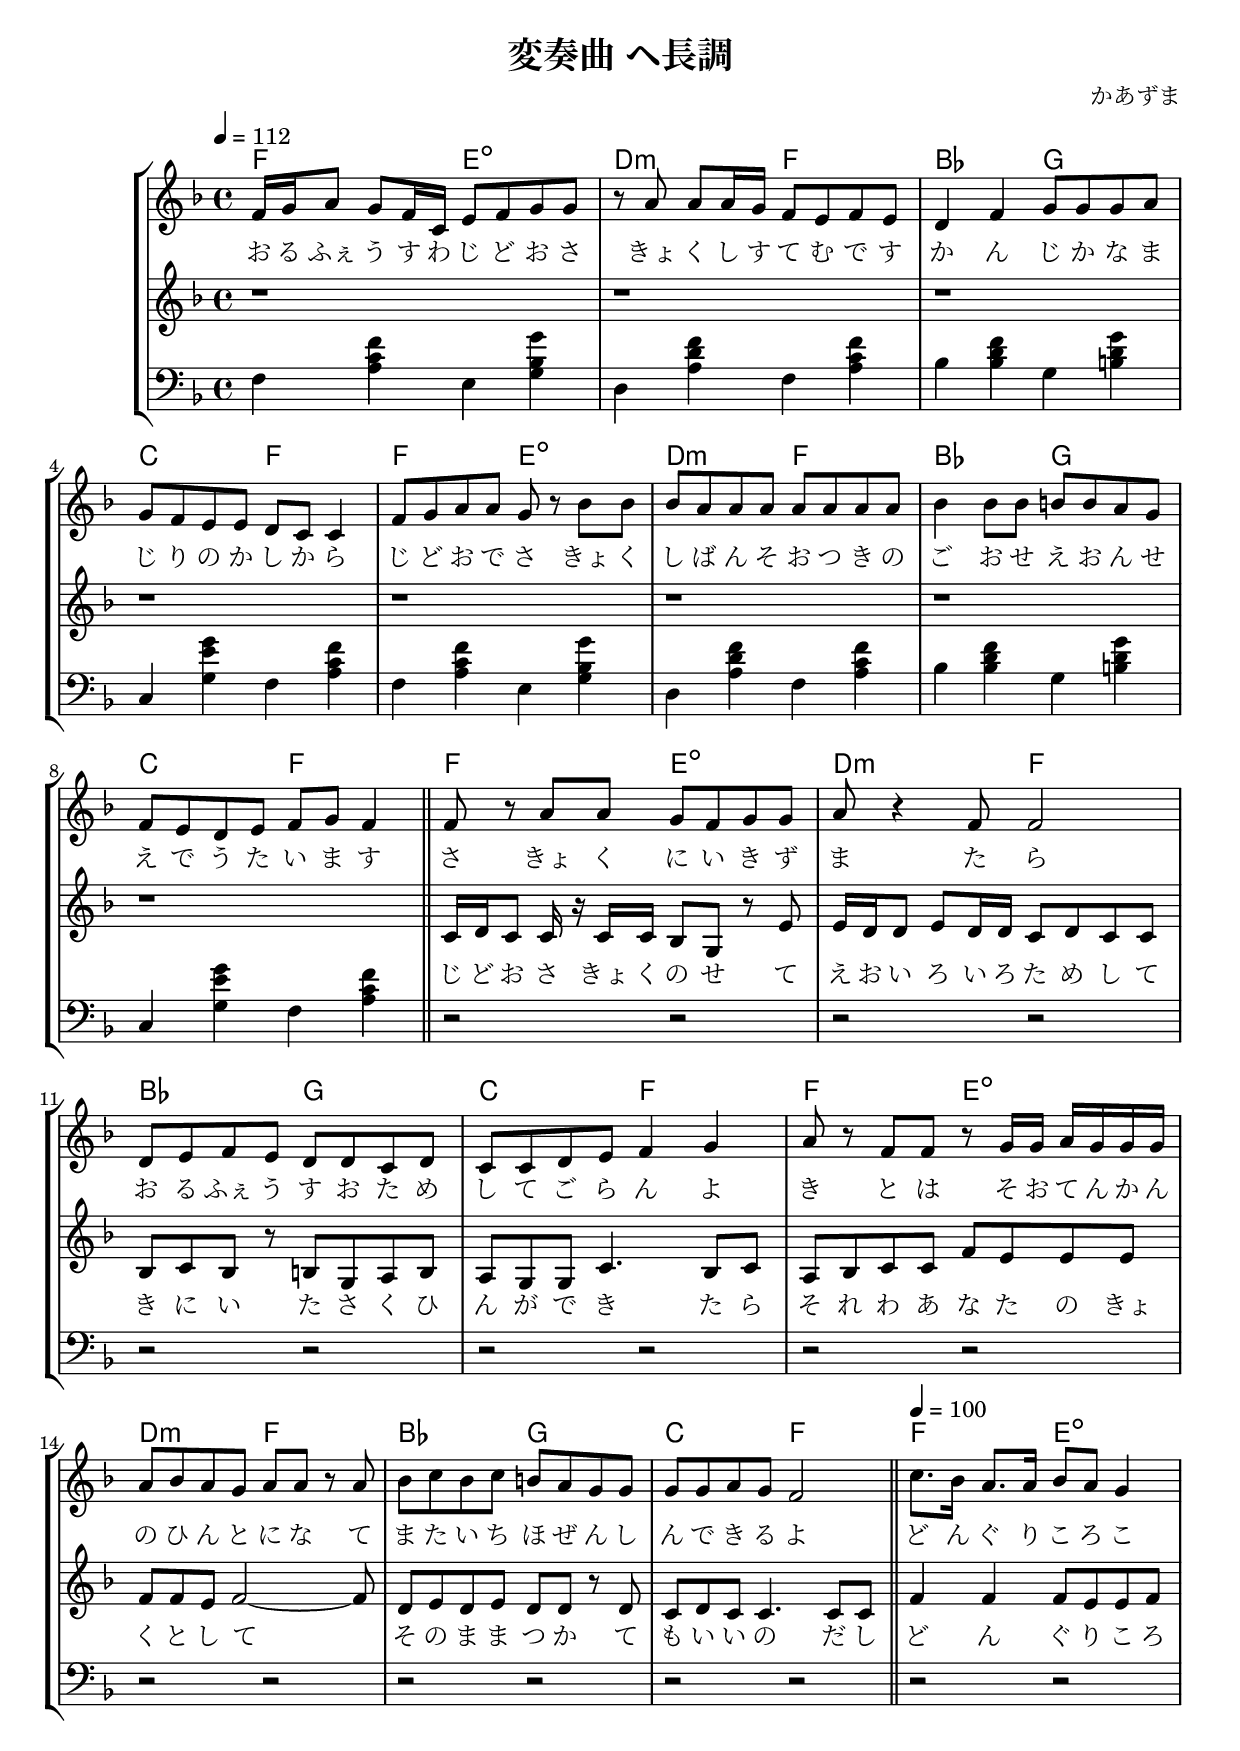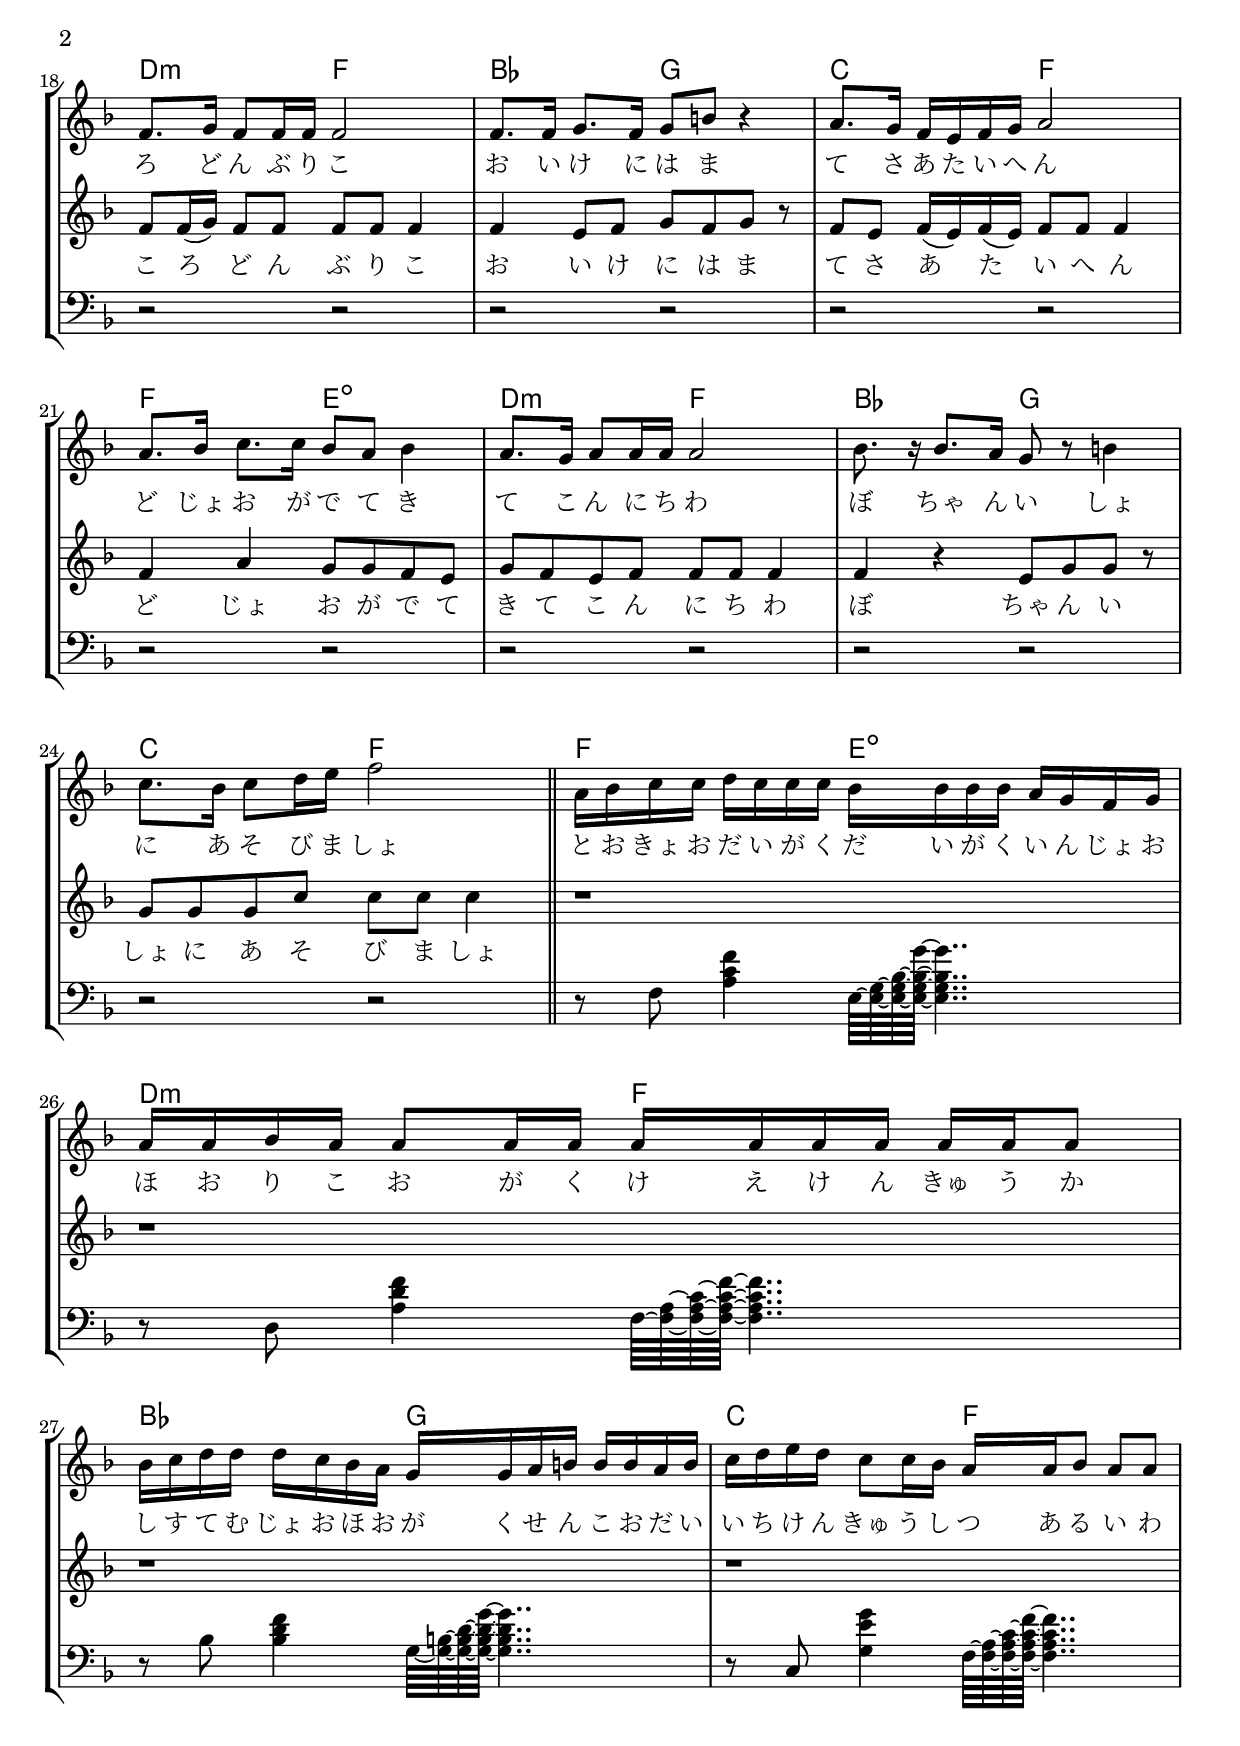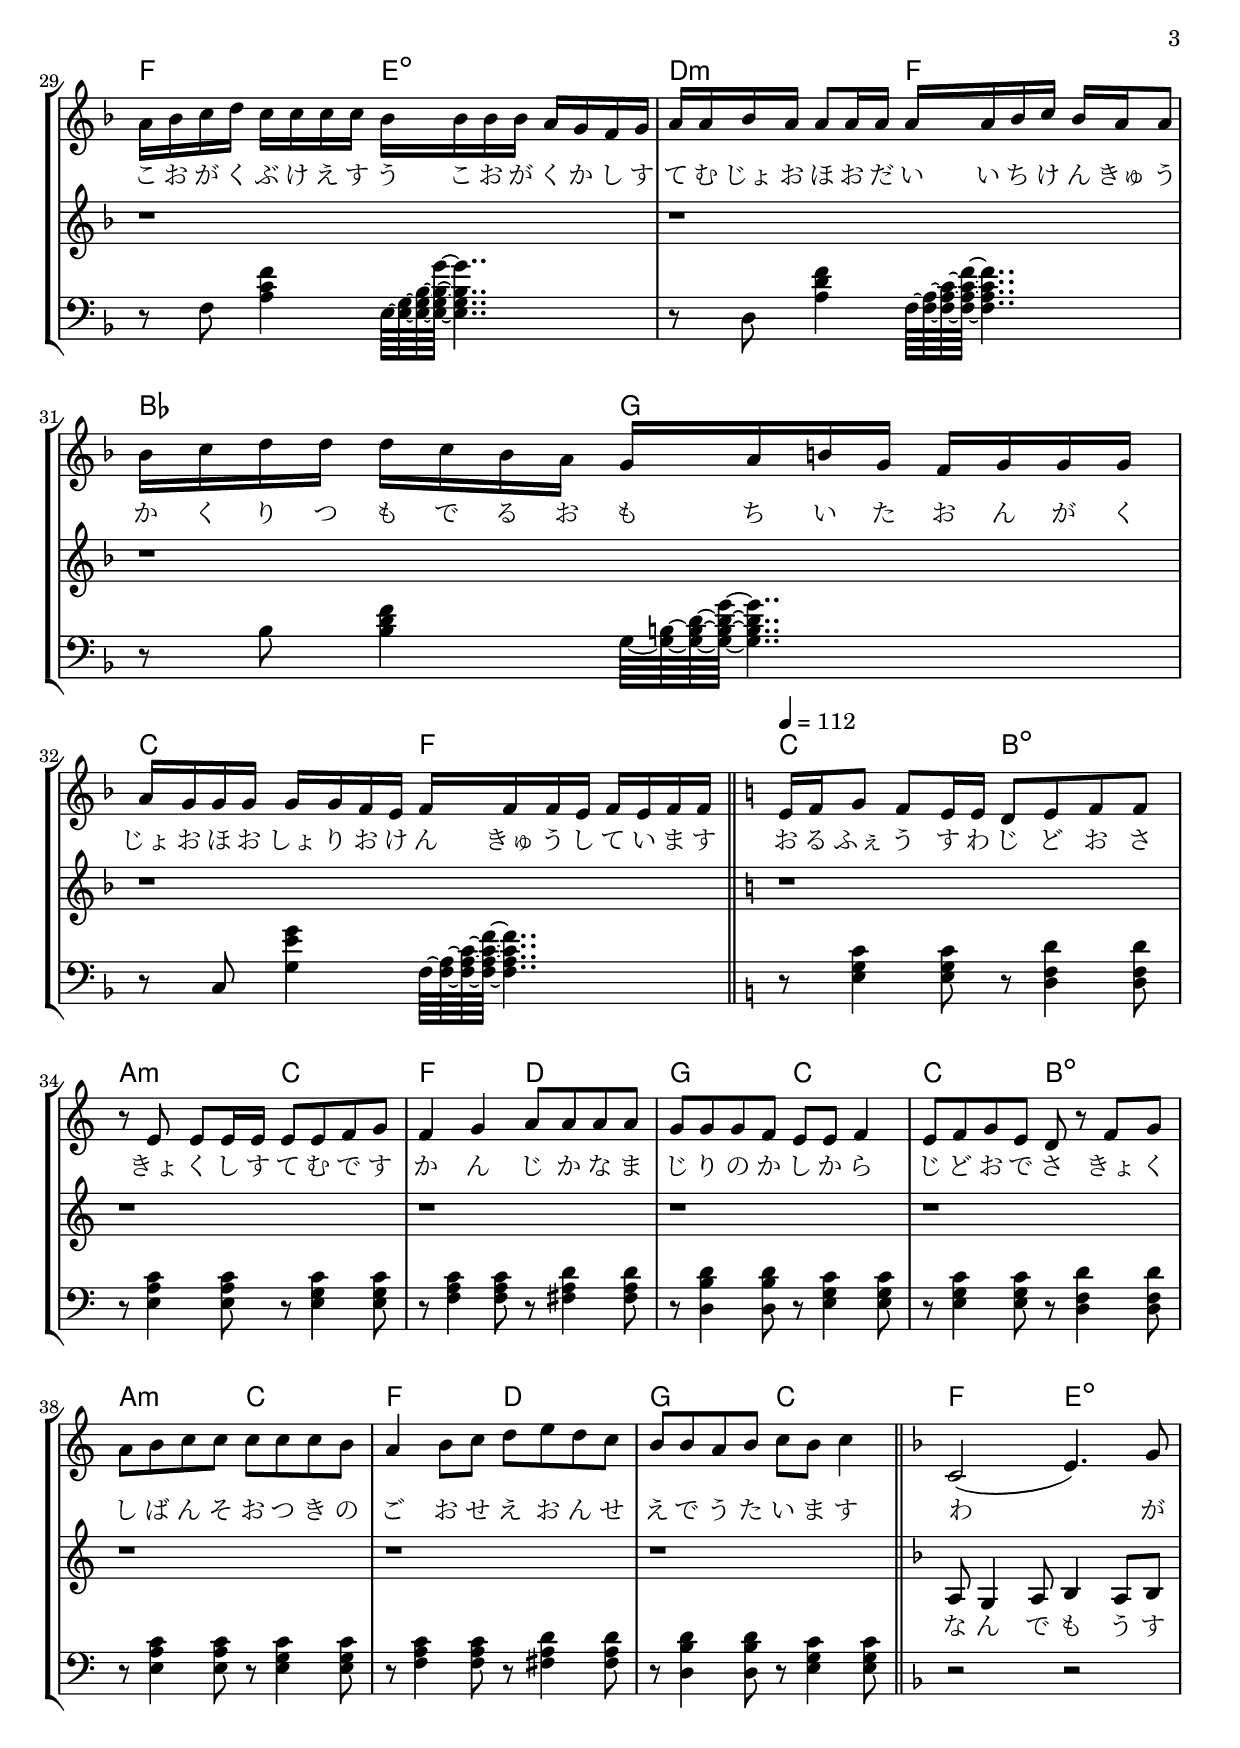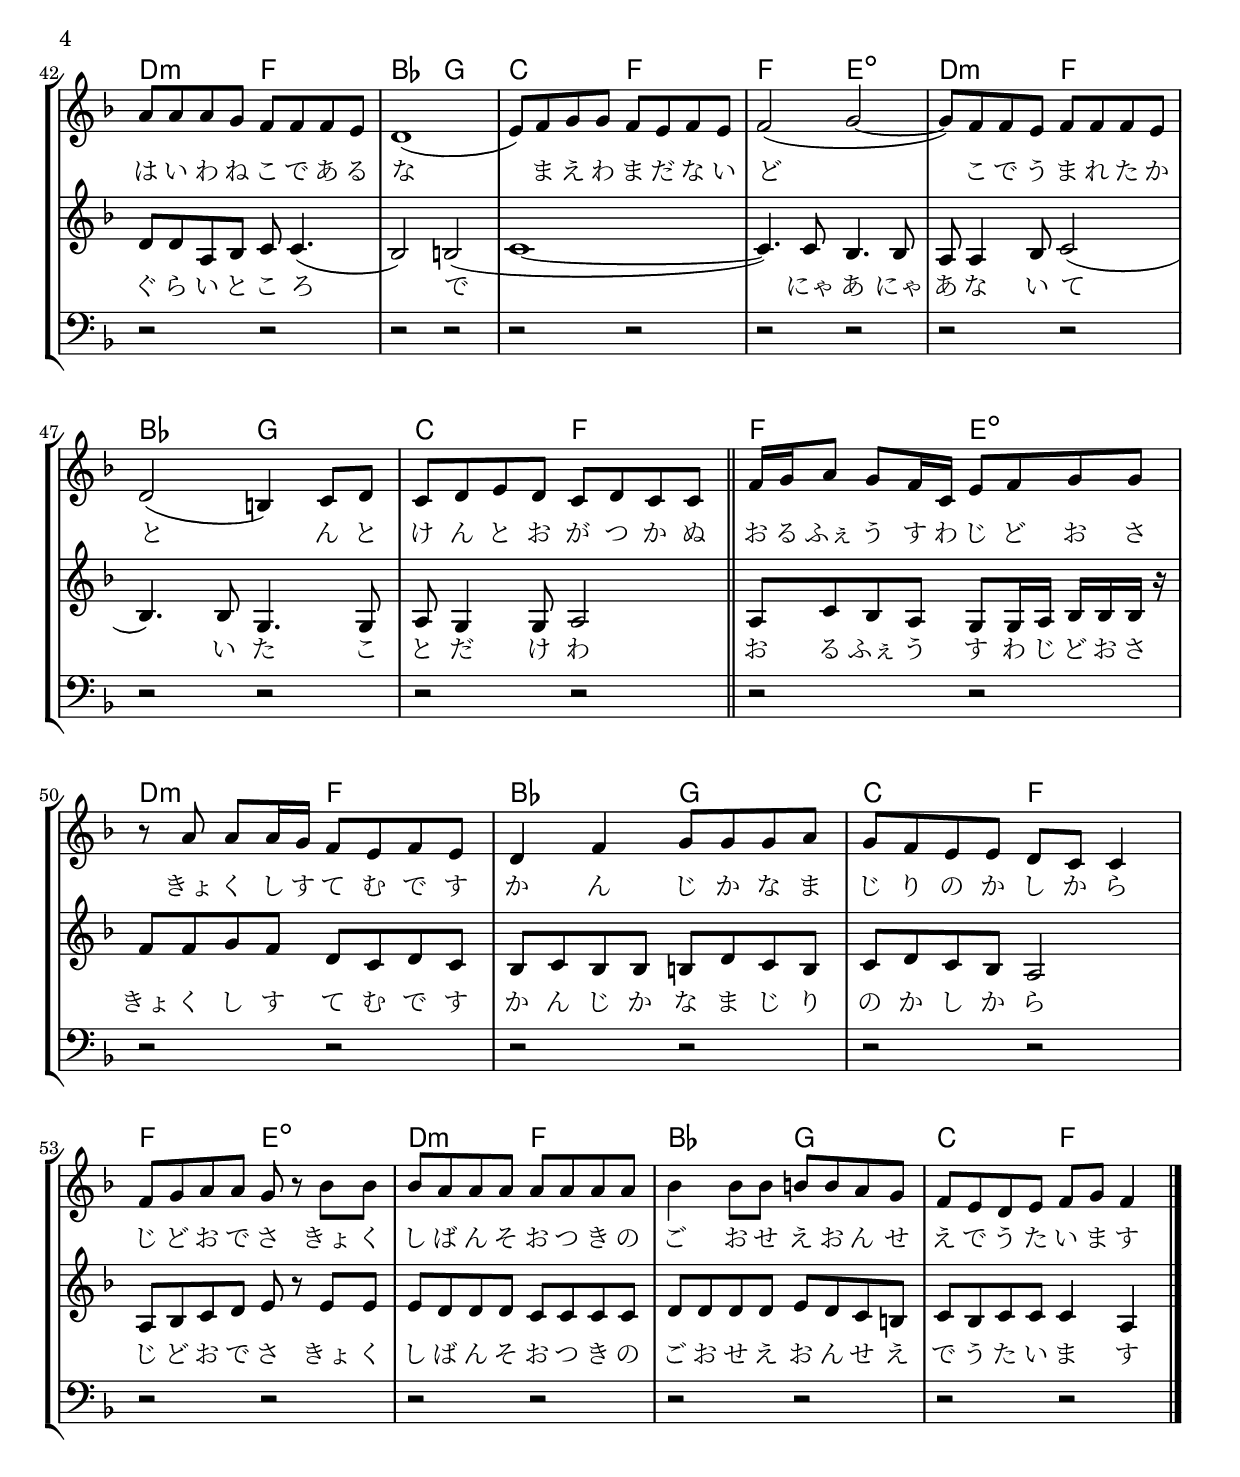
\version "2.12.1"

\header {
	title = \markup {"変奏曲 ヘ長調"}
	composer = \markup \center-column {かあずま}
}

harmony = \chordmode {
	f2 e:dim d:m f bes g c f f e:dim d:m f bes g c f 

	f e:dim d:m f bes g c f f e:dim d:m f bes g c f 

	f e:dim d:m f bes g c f f e:dim d:m f bes g c f 

	f e:dim d:m f bes g c f f e:dim d:m f bes g c f 

	c b:dim a:m c f d g c c b:dim a:m c f d g c 

	f e:dim d:m f bes g c f f e:dim d:m f bes g c f 

	f e:dim d:m f bes g c f f e:dim d:m f bes g c f 
}

melody = {
	\set Staff.midiInstrument = #"Harpsichord"
		\key f \major
	\tempo 4 = 112
f'16  g'16  a'8  g'8  f'16  c'16  e'8  f'8  g'8  g'8 
	r8  a'8  a'8  a'16  g'16  f'8  e'8  f'8  e'8 
	d'4  f'4  g'8  g'8  g'8  a'8 
	g'8  f'8  e'8  e'8  d'8  c'8  c'4 
	f'8  g'8  a'8  a'8  g'8  r8  bes'8  bes'8 
	bes'8  a'8  a'8  a'8  a'8  a'8  a'8  a'8 
	bes'4  bes'8  bes'8  b'8  b'8  a'8  g'8 
	f'8  e'8  d'8  e'8  f'8  g'8  f'4
	\set Staff.midiInstrument = #"Harpsichord"
	f'8  r8  a'8  a'8  g'8  f'8  g'8  g'8 
	a'8  r4  f'8  f'2 
	d'8  e'8  f'8  e'8  d'8  d'8  c'8  d'8 
	c'8  c'8  d'8  e'8  f'4  g'4 
	a'8  r8  f'8  f'8  r8  g'16  g'16  a'16  g'16  g'16  g'16 
	a'8  bes'8  a'8  g'8  a'8  a'8  r8  a'8 
	bes'8  c''8  bes'8  c''8  b'8  a'8  g'8  g'8 
	g'8  g'8  a'8  g'8  f'2
	\set Staff.midiInstrument = #"Harpsichord"
		\tempo 4 = 100
c''8.  bes'16  a'8.  a'16  bes'8  a'8  g'4 
	f'8.  g'16  f'8  f'16  f'16  f'2 
	f'8.  f'16  g'8.  f'16  g'8  b'8  r4 
	a'8.  g'16  f'16  e'16  f'16  g'16  a'2 
	a'8.  bes'16  c''8.  c''16  bes'8  a'8  bes'4 
	a'8.  g'16  a'8  a'16  a'16  a'2 
	bes'8.  r16  bes'8.  a'16  g'8  r8  b'4 
	c''8.  bes'16  c''8  d''16  e''16  f''2
	\set Staff.midiInstrument = #"Harpsichord"
	a'16  bes'16  c''16  c''16  d''16  c''16  c''16  c''16  bes'16  bes'16  bes'16  bes'16  a'16  g'16  f'16  g'16 
	a'16  a'16  bes'16  a'16  a'8  a'16  a'16  a'16  a'16  a'16  a'16  a'16  a'16  a'8 
	bes'16  c''16  d''16  d''16  d''16  c''16  bes'16  a'16  g'16  g'16  a'16  b'16  b'16  b'16  a'16  b'16 
	c''16  d''16  e''16  d''16  c''8  c''16  bes'16  a'16  a'16  bes'8  a'8  a'8 
	a'16  bes'16  c''16  d''16  c''16  c''16  c''16  c''16  bes'16  bes'16  bes'16  bes'16  a'16  g'16  f'16  g'16 
	a'16  a'16  bes'16  a'16  a'8  a'16  a'16  a'16  a'16  bes'16  c''16  bes'16  a'16  a'8 
	bes'16  c''16  d''16  d''16  d''16  c''16  bes'16  a'16  g'16  a'16  b'16  g'16  f'16  g'16  g'16  g'16 
	a'16  g'16  g'16  g'16  g'16  g'16  f'16  e'16  f'16  f'16  f'16  e'16  f'16  e'16  f'16  f'16
	\set Staff.midiInstrument = #"Harpsichord"
		\key c \major
	\tempo 4 = 112
e'16  f'16  g'8  f'8  e'16  e'16  d'8  e'8  f'8  f'8 
	r8  e'8  e'8  e'16  e'16  e'8  e'8  f'8  g'8 
	f'4  g'4  a'8  a'8  a'8  a'8 
	g'8  g'8  g'8  f'8  e'8  e'8  f'4 
	e'8  f'8  g'8  e'8  d'8  r8  f'8  g'8 
	a'8  b'8  c''8  c''8  c''8  c''8  c''8  b'8 
	a'4  b'8  c''8  d''8  e''8  d''8  c''8 
	b'8  b'8  a'8  b'8  c''8  b'8  c''4
	\set Staff.midiInstrument = #"Harpsichord"
		\key f \major
c'2  (e'4.)  g'8 
	a'8  a'8  a'8  g'8  f'8  f'8  f'8  e'8 
	d'1 
	(e'8)  f'8  g'8  g'8  f'8  e'8  f'8  e'8 
	f'2  (g'2~ 
	g'8)  f'8  f'8  e'8  f'8  f'8  f'8  e'8 
	d'2  (b4)  c'8  d'8 
	c'8  d'8  e'8  d'8  c'8  d'8  c'8  c'8
	\set Staff.midiInstrument = #"Harpsichord"
	f'16  g'16  a'8  g'8  f'16  c'16  e'8  f'8  g'8  g'8 
	r8  a'8  a'8  a'16  g'16  f'8  e'8  f'8  e'8 
	d'4  f'4  g'8  g'8  g'8  a'8 
	g'8  f'8  e'8  e'8  d'8  c'8  c'4 
	f'8  g'8  a'8  a'8  g'8  r8  bes'8  bes'8 
	bes'8  a'8  a'8  a'8  a'8  a'8  a'8  a'8 
	bes'4  bes'8  bes'8  b'8  b'8  a'8  g'8 
	f'8  e'8  d'8  e'8  f'8  g'8  f'4
	\bar "|."
}

words = \lyricmode {
	お  る  ふぇ  う  す  わ  じ  ど  お  さ  きょ  く  し  す  て  む  で  す  か  ん  じ  か  な  ま  じ  り  の  か  し  か  ら  じ  ど  お  で  さ  きょ  く  し  ば  ん  そ  お  つ  き  の  ご  お  せ  え  お  ん  せ  え  で  う  た  い  ま  す  
	さ  きょ  く  に  い  き  ず  ま  た  ら  お  る  ふぇ  う  す  お  た  め  し  て  ご  ら  ん  よ  き  と  は  そ  お  て  ん  か  ん  の  ひ  ん  と  に  な  て  ま  た  い  ち  ほ  ぜ  ん  し  ん  で  き  る  よ  
	ど  ん  ぐ  り  こ  ろ  こ  ろ  ど  ん  ぶ  り  こ  お  い  け  に  は  ま  て  さ  あ  た  い  へ  ん  ど  じょ  お  が  で  て  き  て  こ  ん  に  ち  わ  ぼ  ちゃ  ん  い  しょ  に  あ  そ  び  ま  しょ  
	と  お  きょ  お  だ  い  が  く  だ  い  が  く  い  ん  じょ  お  ほ  お  り  こ  お  が  く  け  え  け  ん  きゅ  う  か  し  す  て  む  じょ  お  ほ  お  が  く  せ  ん  こ  お  だ  い  い  ち  け  ん  きゅ  う  し  つ  あ  る  い  わ  こ  お  が  く  ぶ  け  え  す  う  こ  お  が  く  か  し  す  て  む  じょ  お  ほ  お  だ  い  い  ち  け  ん  きゅ  う  か  く  り  つ  も  で  る  お  も  ち  い  た  お  ん  が  く  じょ  お  ほ  お  しょ  り  お  け  ん  きゅ  う  し  て  い  ま  す  
	お  る  ふぇ  う  す  わ  じ  ど  お  さ  きょ  く  し  す  て  む  で  す  か  ん  じ  か  な  ま  じ  り  の  か  し  か  ら  じ  ど  お  で  さ  きょ  く  し  ば  ん  そ  お  つ  き  の  ご  お  せ  え  お  ん  せ  え  で  う  た  い  ま  す  
	わ  が  は  い  わ  ね  こ  で  あ  る  な  ま  え  わ  ま  だ  な  い  ど  こ  で  う  ま  れ  た  か  と  ん  と  け  ん  と  お  が  つ  か  ぬ  
	お  る  ふぇ  う  す  わ  じ  ど  お  さ  きょ  く  し  す  て  む  で  す  か  ん  じ  か  な  ま  じ  り  の  か  し  か  ら  じ  ど  お  で  さ  きょ  く  し  ば  ん  そ  お  つ  き  の  ご  お  せ  え  お  ん  せ  え  で  う  た  い  ま  す  
}

secondmelody = {
	\key f \major
	\tempo 4 = 112
	r1 | r1 | r1 | r1 | r1 | r1 | r1 | r1   
	\set Staff.midiInstrument = #"Harpsichord"
	c'16  d'16  c'8  c'16  r16  c'16  c'16  bes8  g8  r8  e'8 
	e'16  d'16  d'8  e'8  d'16  d'16  c'8  d'8  c'8  c'8 
	bes8  c'8  bes8  r8  b8  g8  a8  b8 
	a8  g8  g8  c'4.  bes8  c'8 
	a8  bes8  c'8  c'8  f'8  e'8  e'8  e'8 
	f'8  f'8  e'8  f'2~f'8 
	d'8  e'8  d'8  e'8  d'8  d'8  r8  d'8 
	c'8  d'8  c'8  c'4.  c'8  c'8
	\set Staff.midiInstrument = #"Harpsichord"
		\tempo 4 = 100
f'4  f'4  f'8  e'8  e'8  f'8 
	f'8  f'16  (g'16)  f'8  f'8  f'8  f'8  f'4 
	f'4  e'8  f'8  g'8  f'8  g'8  r8 
	f'8  e'8  f'16  (e'16)  f'16  (e'16)  f'8  f'8  f'4 
	f'4  a'4  g'8  g'8  f'8  e'8 
	g'8  f'8  e'8  f'8  f'8  f'8  f'4 
	f'4  r4  e'8  g'8  g'8  r8 
	g'8  g'8  g'8  c''8  c''8  c''8  c''4
	r1 | r1 | r1 | r1 | r1 | r1 | r1 | r1   
	\key c \major
	\tempo 4 = 112
	r1 | r1 | r1 | r1 | r1 | r1 | r1 | r1   
	\set Staff.midiInstrument = #"Harpsichord"
		\key f \major
a8  g4  a8  bes4  a8  bes8 
	d'8  d'8  a8  bes8  c'8  c'4. 
	(bes2)  b2 
	(c'1~ 
	c'4.)  c'8  bes4.  bes8 
	a8  a4  bes8  c'2 
	(bes4.)  bes8  g4.  g8 
	a8  g4  g8  a2
	\set Staff.midiInstrument = #"Harpsichord"
	a8  c'8  bes8  a8  g8  g16  a16  bes16  bes16  bes16  r16 
	f'8  f'8  g'8  f'8  d'8  c'8  d'8  c'8 
	bes8  c'8  bes8  bes8  b8  d'8  c'8  b8 
	c'8  d'8  c'8  bes8  a2 
	a8  bes8  c'8  d'8  e'8  r8  e'8  e'8 
	e'8  d'8  d'8  d'8  c'8  c'8  c'8  c'8 
	d'8  d'8  d'8  d'8  e'8  d'8  c'8  b8 
	c'8  bes8  c'8  c'8  c'4  a4
	\bar "|."
}

secondwords = \lyricmode {
	
	じ  ど  お  さ  きょ  く  の  せ  て  え  お  い  ろ  い  ろ  た  め  し  て  き  に  い  た  さ  く  ひ  ん  が  で  き  た  ら  そ  れ  わ  あ  な  た  の  きょ  く  と  し  て  そ  の  ま  ま  つ  か  て  も  い  い  の  だ  し  
	ど  ん  ぐ  り  こ  ろ  こ  ろ  ど  ん  ぶ  り  こ  お  い  け  に  は  ま  て  さ  あ  た  い  へ  ん  ど  じょ  お  が  で  て  き  て  こ  ん  に  ち  わ  ぼ  ちゃ  ん  い  しょ  に  あ  そ  び  ま  しょ  
	
	
	な  ん  で  も  う  す  ぐ  ら  い  と  こ  ろ  で  にゃ  あ  にゃ  あ  な  い  て  い  た  こ  と  だ  け  わ  
	お  る  ふぇ  う  す  わ  じ  ど  お  さ  きょ  く  し  す  て  む  で  す  か  ん  じ  か  な  ま  じ  り  の  か  し  か  ら  じ  ど  お  で  さ  きょ  く  し  ば  ん  そ  お  つ  き  の  ご  お  せ  え  お  ん  せ  え  で  う  た  い  ま  す  
}

tempochange = {
	\tempo 4 = 112
	r1 | r1 | r1 | r1 | r1 | r1 | r1 | r1 \bar "||"
	\tempo 4 = 112
	r1 | r1 | r1 | r1 | r1 | r1 | r1 | r1 \bar "||"
	\tempo 4 = 100
	r1 | r1 | r1 | r1 | r1 | r1 | r1 | r1 \bar "||"
	\tempo 4 = 100
	r1 | r1 | r1 | r1 | r1 | r1 | r1 | r1 \bar "||"
	\tempo 4 = 112
	r1 | r1 | r1 | r1 | r1 | r1 | r1 | r1 \bar "||"
	\tempo 4 = 112
	r1 | r1 | r1 | r1 | r1 | r1 | r1 | r1 \bar "||"
	\tempo 4 = 112
	r1 | r1 | r1 | r1 | r1 | r1 | r1 | r1 \bar "|."
}

mainacc = {
	\clef bass
	\set Staff.midiInstrument = #"Harpsichord"
	\key f \major
	\tempo 4 = 112
	f4 <a c' f'>4
	e4 <g bes g'>4
	d4 <a d' f'>4
	f4 <a c' f'>4
	bes4 <bes d' f'>4
	g4 <b d' g'>4
	c4 <g e' g'>4
	f4 <a c' f'>4
	f4 <a c' f'>4
	e4 <g bes g'>4
	d4 <a d' f'>4
	f4 <a c' f'>4
	bes4 <bes d' f'>4
	g4 <b d' g'>4
	c4 <g e' g'>4
	f4 <a c' f'>4
	\bar "||"

	\set Staff.midiInstrument = #"Acoustic grand"
	r2
	r2
	r2
	r2
	r2
	r2
	r2
	r2
	r2
	r2
	r2
	r2
	r2
	r2
	r2
	r2
	\bar "||"

	\set Staff.midiInstrument = #"Acoustic grand"
	\tempo 4 = 100
	r2
	r2
	r2
	r2
	r2
	r2
	r2
	r2
	r2
	r2
	r2
	r2
	r2
	r2
	r2
	r2
	\bar "||"

	\set Staff.midiInstrument = #"Harpsichord"
	r8 f8 <a c' f'>4
	e64~ <e~ g~> <e~ g~ bes~> <e g bes g'>~ <e g bes g'>4..
	r8 d8 <a d' f'>4
	f64~ <f~ a~> <f~ a~ c'~> <f a c' f'>~ <f a c' f'>4..
	r8 bes8 <bes d' f'>4
	g64~ <g~ b~> <g~ b~ d'~> <g b d' g'>~ <g b d' g'>4..
	r8 c8 <g e' g'>4
	f64~ <f~ a~> <f~ a~ c'~> <f a c' f'>~ <f a c' f'>4..
	r8 f8 <a c' f'>4
	e64~ <e~ g~> <e~ g~ bes~> <e g bes g'>~ <e g bes g'>4..
	r8 d8 <a d' f'>4
	f64~ <f~ a~> <f~ a~ c'~> <f a c' f'>~ <f a c' f'>4..
	r8 bes8 <bes d' f'>4
	g64~ <g~ b~> <g~ b~ d'~> <g b d' g'>~ <g b d' g'>4..
	r8 c8 <g e' g'>4
	f64~ <f~ a~> <f~ a~ c'~> <f a c' f'>~ <f a c' f'>4..
	\bar "||"

	\set Staff.midiInstrument = #"Harpsichord"
	\key c \major
	\tempo 4 = 112
	r8 <e g c'>4 <e g c'>8
	r8 <d f d'>4 <d f d'>8
	r8 <e a c'>4 <e a c'>8
	r8 <e g c'>4 <e g c'>8
	r8 <f a c'>4 <f a c'>8
	r8 <fis a d'>4 <fis a d'>8
	r8 <d b d'>4 <d b d'>8
	r8 <e g c'>4 <e g c'>8
	r8 <e g c'>4 <e g c'>8
	r8 <d f d'>4 <d f d'>8
	r8 <e a c'>4 <e a c'>8
	r8 <e g c'>4 <e g c'>8
	r8 <f a c'>4 <f a c'>8
	r8 <fis a d'>4 <fis a d'>8
	r8 <d b d'>4 <d b d'>8
	r8 <e g c'>4 <e g c'>8
	\bar "||"

	\set Staff.midiInstrument = #"Acoustic grand"
	\key f \major
	r2
	r2
	r2
	r2
	r2
	r2
	r2
	r2
	r2
	r2
	r2
	r2
	r2
	r2
	r2
	r2
	\bar "||"

	\set Staff.midiInstrument = #"Acoustic grand"
	r2
	r2
	r2
	r2
	r2
	r2
	r2
	r2
	r2
	r2
	r2
	r2
	r2
	r2
	r2
	r2
	\bar "|."
}

subacc = {
	\clef bass
	\set Staff.midiInstrument = #"Acoustic grand"
	\key f \major
	\tempo 4 = 112
	r2
	r2
	r2
	r2
	r2
	r2
	r2
	r2
	r2
	r2
	r2
	r2
	r2
	r2
	r2
	r2
	\bar "||"

	\set Staff.midiInstrument = #"Acoustic grand"
	r2
	r2
	r2
	r2
	r2
	r2
	r2
	r2
	r2
	r2
	r2
	r2
	r2
	r2
	r2
	r2
	\bar "||"

	\set Staff.midiInstrument = #"Acoustic grand"
	\tempo 4 = 100
	r2
	r2
	r2
	r2
	r2
	r2
	r2
	r2
	r2
	r2
	r2
	r2
	r2
	r2
	r2
	r2
	\bar "||"

	\set Staff.midiInstrument = #"Acoustic grand"
	r2
	r2
	r2
	r2
	r2
	r2
	r2
	r2
	r2
	r2
	r2
	r2
	r2
	r2
	r2
	r2
	\bar "||"

	\set Staff.midiInstrument = #"Acoustic grand"
	\key c \major
	\tempo 4 = 112
	r2
	r2
	r2
	r2
	r2
	r2
	r2
	r2
	r2
	r2
	r2
	r2
	r2
	r2
	r2
	r2
	\bar "||"

	\set Staff.midiInstrument = #"Acoustic grand"
	\key f \major
	r2
	r2
	r2
	r2
	r2
	r2
	r2
	r2
	r2
	r2
	r2
	r2
	r2
	r2
	r2
	r2
	\bar "||"

	\set Staff.midiInstrument = #"Acoustic grand"
	r2
	r2
	r2
	r2
	r2
	r2
	r2
	r2
	r2
	r2
	r2
	r2
	r2
	r2
	r2
	r2
	\bar "|."
}

percA = {
	\drummode {
	r1 |r1 |r1 |r1 |r1 |r1 |r1 |r1 \bar "||"
	r1 |r1 |r1 |r1 |r1 |r1 |r1 |r1 \bar "||"
	r1 |r1 |r1 |r1 |r1 |r1 |r1 |r1 \bar "||"
	r1 |r1 |r1 |r1 |r1 |r1 |r1 |r1 \bar "||"
	r1 |r1 |r1 |r1 |r1 |r1 |r1 |r1 \bar "||"
	r1 |r1 |r1 |r1 |r1 |r1 |r1 |r1 \bar "||"
	r1 |r1 |r1 |r1 |r1 |r1 |r1 |r1 \bar "|."
	}
}

percB = {
	\drummode {
	r1 |r1 |r1 |r1 |r1 |r1 |r1 |r1 \bar "||"
	r1 |r1 |r1 |r1 |r1 |r1 |r1 |r1 \bar "||"
	r1 |r1 |r1 |r1 |r1 |r1 |r1 |r1 \bar "||"
	r1 |r1 |r1 |r1 |r1 |r1 |r1 |r1 \bar "||"
	r1 |r1 |r1 |r1 |r1 |r1 |r1 |r1 \bar "||"
	r1 |r1 |r1 |r1 |r1 |r1 |r1 |r1 \bar "||"
	r1 |r1 |r1 |r1 |r1 |r1 |r1 |r1 \bar "|."
	}
}

percC = {
	\drummode {
	r1 |r1 |r1 |r1 |r1 |r1 |r1 |r1 \bar "||"
	r1 |r1 |r1 |r1 |r1 |r1 |r1 |r1 \bar "||"
	r1 |r1 |r1 |r1 |r1 |r1 |r1 |r1 \bar "||"
	r1 |r1 |r1 |r1 |r1 |r1 |r1 |r1 \bar "||"
	r1 |r1 |r1 |r1 |r1 |r1 |r1 |r1 \bar "||"
	r1 |r1 |r1 |r1 |r1 |r1 |r1 |r1 \bar "||"
	r1 |r1 |r1 |r1 |r1 |r1 |r1 |r1 \bar "|."
	}
}

percD = {
	\drummode {
	r1 |r1 |r1 |r1 |r1 |r1 |r1 |r1 \bar "||"
	r1 |r1 |r1 |r1 |r1 |r1 |r1 |r1 \bar "||"
	r1 |r1 |r1 |r1 |r1 |r1 |r1 |r1 \bar "||"
	r1 |r1 |r1 |r1 |r1 |r1 |r1 |r1 \bar "||"
	r1 |r1 |r1 |r1 |r1 |r1 |r1 |r1 \bar "||"
	r1 |r1 |r1 |r1 |r1 |r1 |r1 |r1 \bar "||"
	r1 |r1 |r1 |r1 |r1 |r1 |r1 |r1 \bar "|."
	}
}

percE = {
	\drummode {
	r1 |r1 |r1 |r1 |r1 |r1 |r1 |r1 \bar "||"
	r1 |r1 |r1 |r1 |r1 |r1 |r1 |r1 \bar "||"
	r1 |r1 |r1 |r1 |r1 |r1 |r1 |r1 \bar "||"
	r1 |r1 |r1 |r1 |r1 |r1 |r1 |r1 \bar "||"
	r1 |r1 |r1 |r1 |r1 |r1 |r1 |r1 \bar "||"
	r1 |r1 |r1 |r1 |r1 |r1 |r1 |r1 \bar "||"
	r1 |r1 |r1 |r1 |r1 |r1 |r1 |r1 \bar "|."
	}
}

\score {
	<<
		\new StaffGroup <<
			\new ChordNames {\harmony}
			\new Voice = "melody" {\melody}
			\new Lyrics \lyricsto "melody" \words
			\new Voice = "secondmelody" {\secondmelody}
			\new Lyrics \lyricsto "secondmelody" \secondwords
			\new Staff = "mainacc" {\mainacc}
		>>
	>>
	\layout { }
}
